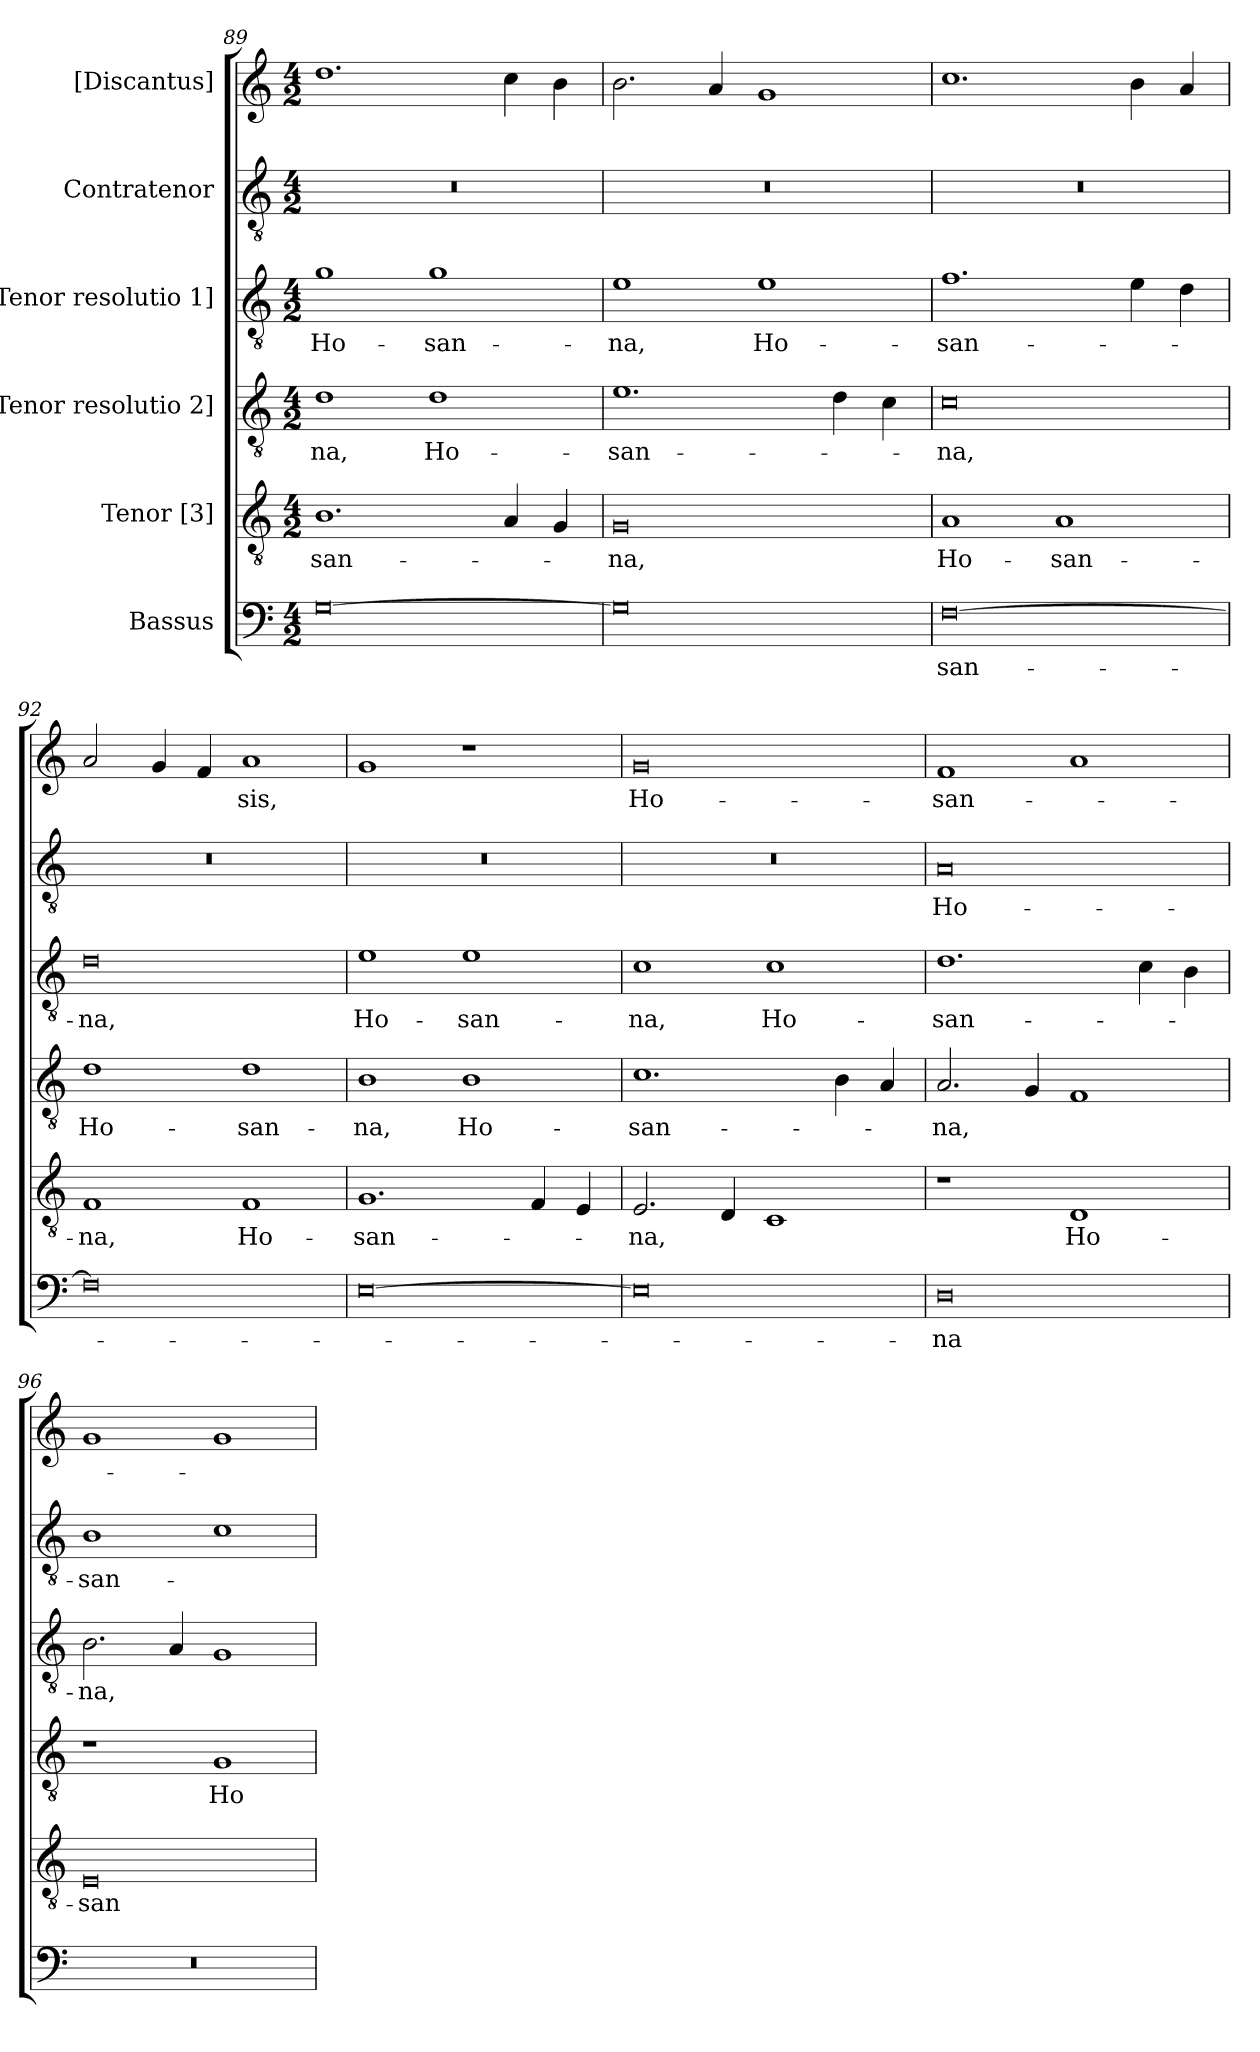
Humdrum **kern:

**kern	**text	**kern	**text	**kern	**text	**kern	**text	**kern	**text	**kern	**text
*part6	*part6	*part5	*part5	*part4	*part4	*part3	*part3	*part2	*part2	*part1	*part1
*staff6	*staff6	*staff5	*staff5	*staff4	*staff4	*staff3	*staff3	*staff2	*staff2	*staff1	*staff1
*I"Bassus	*	*I"Tenor [3]	*	*I"[Tenor resolutio 2]	*	*I"[Tenor resolutio 1]	*	*I"Contratenor	*	*I"[Discantus]	*
*clefF4	*	*clefGv2	*	*clefGv2	*	*clefGv2	*	*clefGv2	*	*clefG2	*
*k[]	*	*k[]	*	*k[]	*	*k[]	*	*k[]	*	*k[]	*
*M4/2	*	*M4/2	*	*M4/2	*	*M4/2	*	*M4/2	*	*M4/2	*
=89	=89	=89	=89	=89	=89	=89	=89	=89	=89	=89	=89
[0G\	.	1.B\	-san-	1d\	-na,	1g\	Ho-	0r	.	1.dd\	.
.	.	.	.	1d\	Ho-	1g\	-san-	.	.	.	.
.	.	4A/	.	.	.	.	.	.	.	4cc\	.
.	.	4G/	.	.	.	.	.	.	.	4b\	.
=90	=90	=90	=90	=90	=90	=90	=90	=90	=90	=90	=90
0G\]	.	0G/	-na,	1.e\	-san-	1e\	-na,	0r	.	2.b\	.
.	.	.	.	.	.	.	.	.	.	4a/	.
.	.	.	.	.	.	1e\	Ho-	.	.	1g/	.
.	.	.	.	4d\	.	.	.	.	.	.	.
.	.	.	.	4c\	.	.	.	.	.	.	.
=91	=91	=91	=91	=91	=91	=91	=91	=91	=91	=91	=91
[0F\	-san-	1A/	Ho-	0c\	-na,	1.f\	-san-	0r	.	1.cc\	.
.	.	1A/	-san-	.	.	.	.	.	.	.	.
.	.	.	.	.	.	4e\	.	.	.	4b\	.
.	.	.	.	.	.	4d\	.	.	.	4a/	.
=92	=92	=92	=92	=92	=92	=92	=92	=92	=92	=92	=92
0F\]	.	1F/	-na,	1d\	Ho-	0d\	-na,	0r	.	2a/	.
.	.	.	.	.	.	.	.	.	.	4g/	.
.	.	.	.	.	.	.	.	.	.	4f/	.
.	.	1F/	Ho-	1d\	-san-	.	.	.	.	1a/	-sis,
=93	=93	=93	=93	=93	=93	=93	=93	=93	=93	=93	=93
[0E\	.	1.G/	-san-	1B\	-na,	1e\	Ho-	0r	.	1g/	.
.	.	.	.	1B\	Ho-	1e\	-san-	.	.	1r	.
.	.	4F/	.	.	.	.	.	.	.	.	.
.	.	4E/	.	.	.	.	.	.	.	.	.
=94	=94	=94	=94	=94	=94	=94	=94	=94	=94	=94	=94
0E\]	.	2.E/	-na,	1.c\	-san-	1c\	-na,	0r	.	0g/	Ho-
.	.	4D/	.	.	.	.	.	.	.	.	.
.	.	1C/	.	.	.	1c\	Ho-	.	.	.	.
.	.	.	.	4B\	.	.	.	.	.	.	.
.	.	.	.	4A/	.	.	.	.	.	.	.
=95	=95	=95	=95	=95	=95	=95	=95	=95	=95	=95	=95
0D\	-na	1r	.	2.A/	-na,	1.d\	-san-	0A/	Ho-	1f/	-san-
.	.	.	.	4G/	.	.	.	.	.	.	.
.	.	1D/	Ho-	1F/	.	.	.	.	.	1a/	.
.	.	.	.	.	.	4c\	.	.	.	.	.
.	.	.	.	.	.	4B\	.	.	.	.	.
=96	=96	=96	=96	=96	=96	=96	=96	=96	=96	=96	=96
0r	.	0E/	-san-	1r	.	2.B\	-na,	1B\	-san-	1g/	.
.	.	.	.	.	.	4A/	.	.	.	.	.
.	.	.	.	1G/	Ho-	1G/	.	1c\	.	1g/	.
=	=	=	=	=	=	=	=	=	=	=	=
*-	*-	*-	*-	*-	*-	*-	*-	*-	*-	*-	*-
